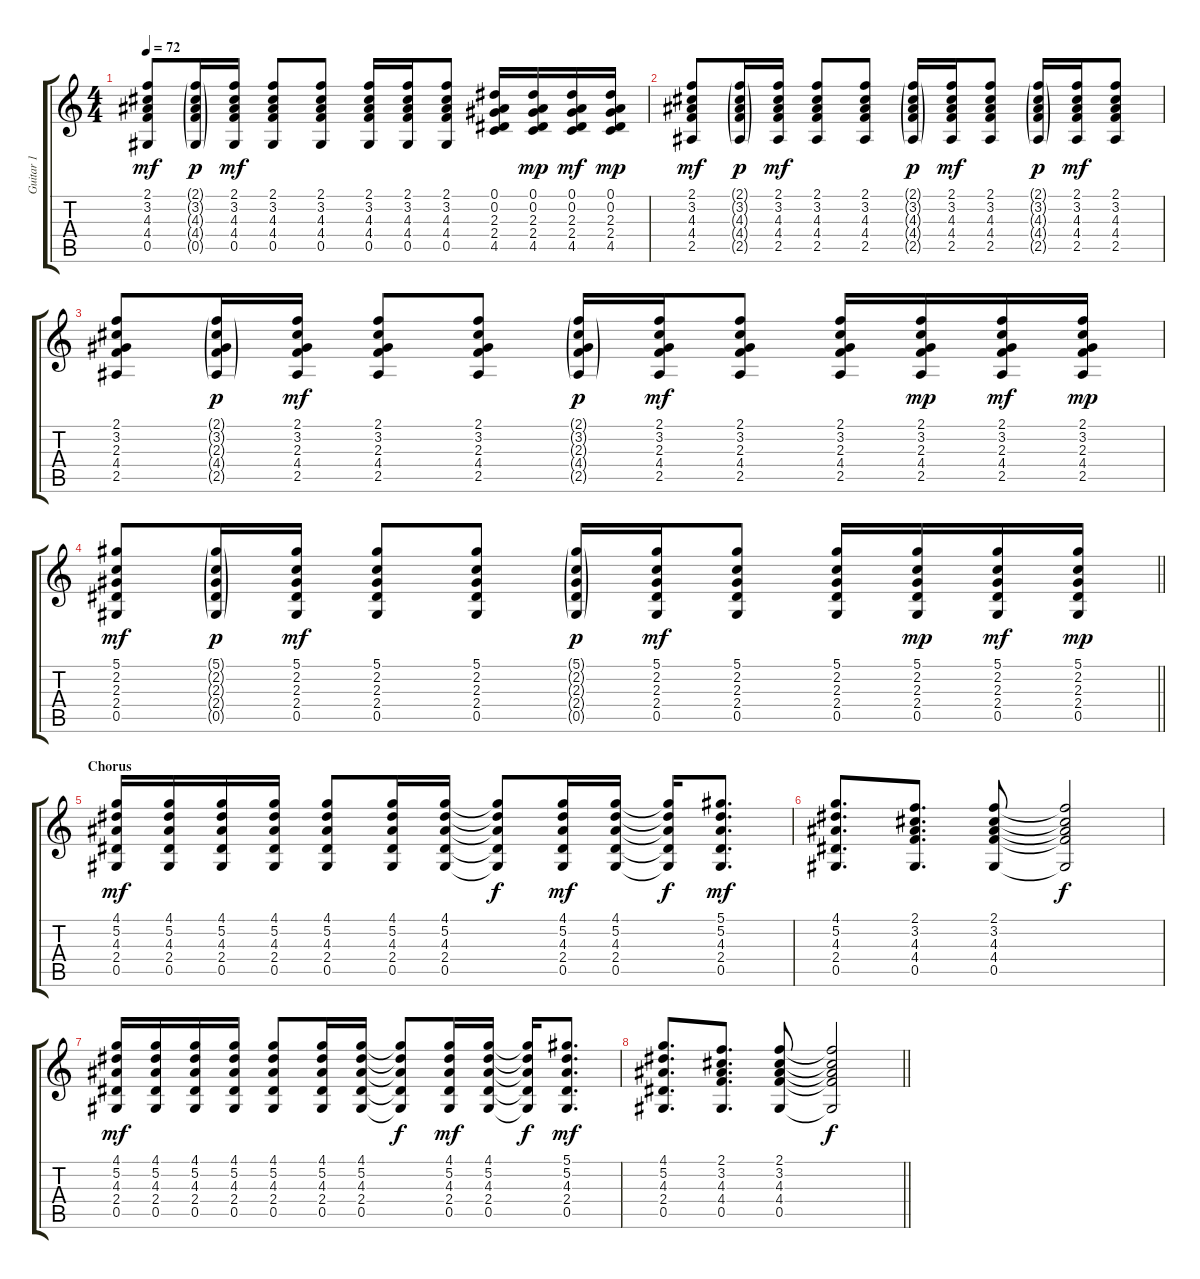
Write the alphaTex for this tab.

\track ("Guitar 1" "Guitar 1") {instrument acousticguitarsteel}
\staff {score tabs}
\tuning (Eb4 Bb3 Gb3 Db3 Ab2 Eb2) {hide}
\ts (4 4)
\tempo 72
\clef g2
\ks c
(2.1 3.2 4.3 4.4 0.5).8{dy mf} (2.1{g} 3.2{g} 4.3{g} 4.4{g} 0.5{g}).16{dy p} (2.1 3.2 4.3 4.4 0.5).16{dy mf} (2.1 3.2 4.3 4.4 0.5).8 (2.1 3.2 4.3 4.4 0.5).8 (2.1 3.2 4.3 4.4 0.5).16 (2.1 3.2 4.3 4.4 0.5).16 (2.1 3.2 4.3 4.4 0.5).8 (0.1 0.2 2.3 2.4 4.5).16 (0.1 0.2 2.3 2.4 4.5).16{dy mp} (0.1 0.2 2.3 2.4 4.5).16{dy mf} (0.1 0.2 2.3 2.4 4.5).16{dy mp} |
(2.1 3.2 4.3 4.4 2.5).8{dy mf} (2.1{g} 3.2{g} 4.3{g} 4.4{g} 2.5{g}).16{dy p} (2.1 3.2 4.3 4.4 2.5).16{dy mf} (2.1 3.2 4.3 4.4 2.5).8 (2.1 3.2 4.3 4.4 2.5).8 (2.1{g} 3.2{g} 4.3{g} 4.4{g} 2.5{g}).16{dy p} (2.1 3.2 4.3 4.4 2.5).16{dy mf} (2.1 3.2 4.3 4.4 2.5).8 (2.1{g} 3.2{g} 4.3{g} 4.4{g} 2.5{g}).16{dy p} (2.1 3.2 4.3 4.4 2.5).16{dy mf} (2.1 3.2 4.3 4.4 2.5).8 |
(2.1 3.2 2.3 4.4 2.5).8 (2.1{g} 3.2{g} 2.3{g} 4.4{g} 2.5{g}).16{dy p} (2.1 3.2 2.3 4.4 2.5).16{dy mf} (2.1 3.2 2.3 4.4 2.5).8 (2.1 3.2 2.3 4.4 2.5).8 (2.1{g} 3.2{g} 2.3{g} 4.4{g} 2.5{g}).16{dy p} (2.1 3.2 2.3 4.4 2.5).16{dy mf} (2.1 3.2 2.3 4.4 2.5).8 (2.1 3.2 2.3 4.4 2.5).16 (2.1 3.2 2.3 4.4 2.5).16{dy mp} (2.1 3.2 2.3 4.4 2.5).16{dy mf} (2.1 3.2 2.3 4.4 2.5).16{dy mp} |
\barLineRight lightlight
(5.1 2.2 2.3 2.4 0.5).8{dy mf} (5.1{g} 2.2{g} 2.3{g} 2.4{g} 0.5{g}).16{dy p} (5.1 2.2 2.3 2.4 0.5).16{dy mf} (5.1 2.2 2.3 2.4 0.5).8 (5.1 2.2 2.3 2.4 0.5).8 (5.1{g} 2.2{g} 2.3{g} 2.4{g} 0.5{g}).16{dy p} (5.1 2.2 2.3 2.4 0.5).16{dy mf} (5.1 2.2 2.3 2.4 0.5).8 (5.1 2.2 2.3 2.4 0.5).16 (5.1 2.2 2.3 2.4 0.5).16{dy mp} (5.1 2.2 2.3 2.4 0.5).16{dy mf} (5.1 2.2 2.3 2.4 0.5).16{dy mp} |
\section ("" "Chorus")
(4.1 5.2 4.3 2.4 0.5).16{dy mf} (4.1 5.2 4.3 2.4 0.5).16 (4.1 5.2 4.3 2.4 0.5).16 (4.1 5.2 4.3 2.4 0.5).16 (4.1 5.2 4.3 2.4 0.5).8 (4.1 5.2 4.3 2.4 0.5).16 (4.1 5.2 4.3 2.4 0.5).16 (4.1{t} 5.2{t} 4.3{t} 2.4{t} 0.5{t}).8{dy f} (4.1 5.2 4.3 2.4 0.5).16{dy mf} (4.1 5.2 4.3 2.4 0.5).16 (4.1{t} 5.2{t} 4.3{t} 2.4{t} 0.5{t}).16{dy f} (5.1 5.2 4.3 2.4 0.5).8{d dy mf} |
(4.1 5.2 4.3 2.4 0.5).8{d} (2.1 3.2 4.3 4.4 0.5).8{d} (2.1 3.2 4.3 4.4 0.5).8 (2.1{t} 3.2{t} 4.3{t} 4.4{t} 0.5{t}).2{dy f} |
(4.1 5.2 4.3 2.4 0.5).16{dy mf} (4.1 5.2 4.3 2.4 0.5).16 (4.1 5.2 4.3 2.4 0.5).16 (4.1 5.2 4.3 2.4 0.5).16 (4.1 5.2 4.3 2.4 0.5).8 (4.1 5.2 4.3 2.4 0.5).16 (4.1 5.2 4.3 2.4 0.5).16 (4.1{t} 5.2{t} 4.3{t} 2.4{t} 0.5{t}).8{dy f} (4.1 5.2 4.3 2.4 0.5).16{dy mf} (4.1 5.2 4.3 2.4 0.5).16 (4.1{t} 5.2{t} 4.3{t} 2.4{t} 0.5{t}).16{dy f} (5.1 5.2 4.3 2.4 0.5).8{d dy mf} |
\barLineRight lightlight
(4.1 5.2 4.3 2.4 0.5).8{d} (2.1 3.2 4.3 4.4 0.5).8{d} (2.1 3.2 4.3 4.4 0.5).8 (2.1{t} 3.2{t} 4.3{t} 4.4{t} 0.5{t}).2{dy f}
